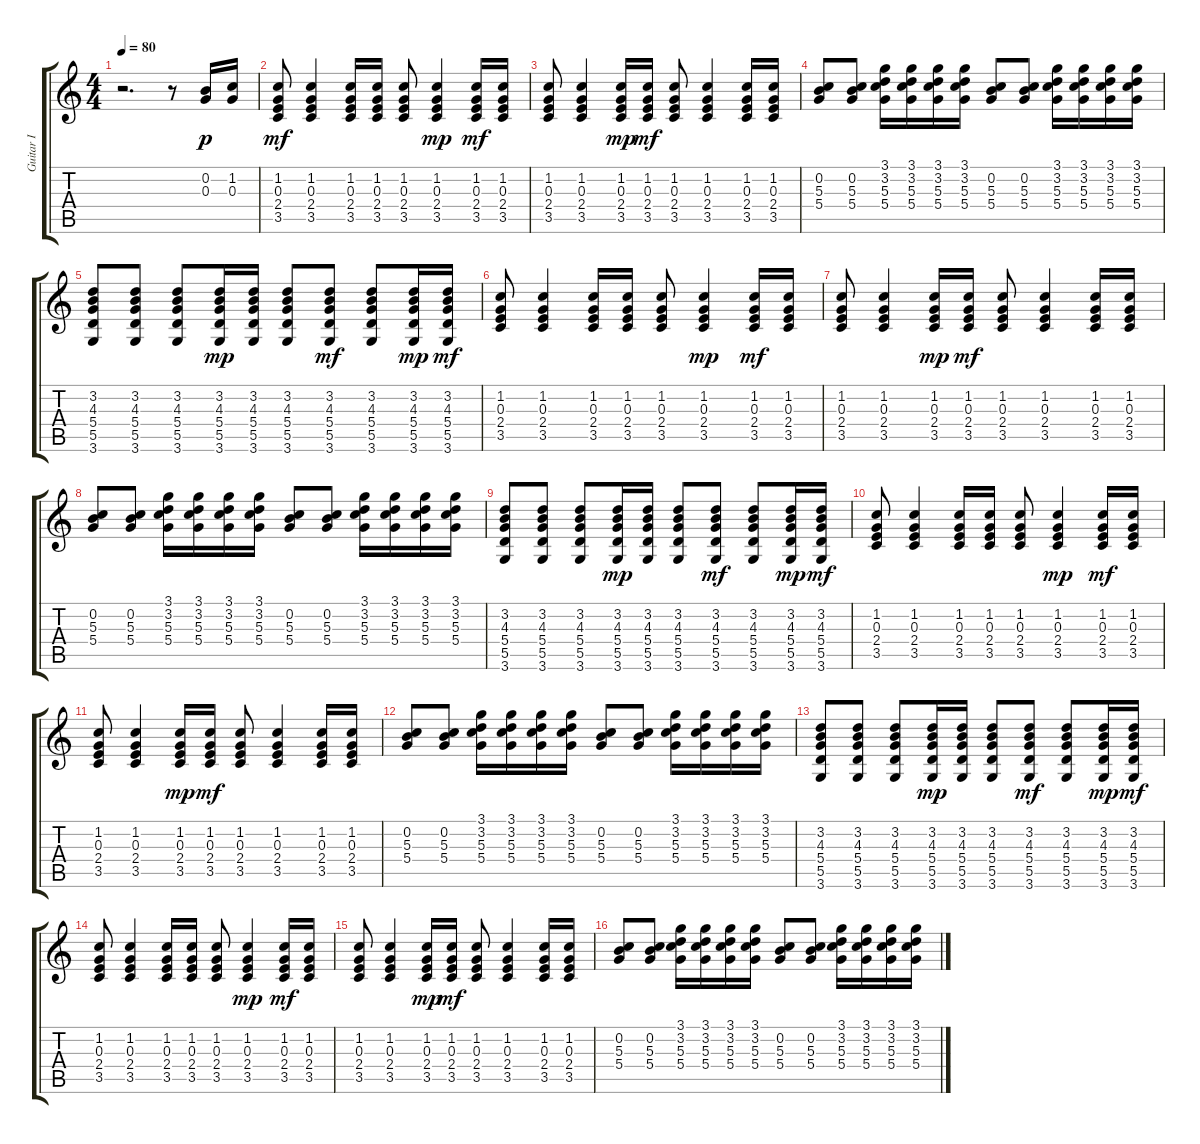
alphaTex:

\track ("Guitar I" "Guitar I") {instrument electricguitarclean}
\staff {score tabs}
\tuning (E4 B3 G3 D3 A2 E2) {hide}
\ts (4 4)
\tempo 80
\clef g2
\ks c
r.2{d dy p instrument electricguitarclean} r.8 (0.2 0.3).16 (1.2 0.3).16 |
(1.2 0.3 2.4 3.5).8{dy mf} (1.2 0.3 2.4 3.5).4 (1.2 0.3 2.4 3.5).16 (1.2 0.3 2.4 3.5).16 (1.2 0.3 2.4 3.5).8 (1.2 0.3 2.4 3.5).4{dy mp} (1.2 0.3 2.4 3.5).16{dy mf} (1.2 0.3 2.4 3.5).16 |
(1.2 0.3 2.4 3.5).8 (1.2 0.3 2.4 3.5).4 (1.2 0.3 2.4 3.5).16{dy mp} (1.2 0.3 2.4 3.5).16{dy mf} (1.2 0.3 2.4 3.5).8 (1.2 0.3 2.4 3.5).4 (1.2 0.3 2.4 3.5).16 (1.2 0.3 2.4 3.5).16 |
(0.2 5.3 5.4).8 (0.2 5.3 5.4).8 (3.1 3.2 5.3 5.4).16 (3.1 3.2 5.3 5.4).16 (3.1 3.2 5.3 5.4).16 (3.1 3.2 5.3 5.4).16 (0.2 5.3 5.4).8 (0.2 5.3 5.4).8 (3.1 3.2 5.3 5.4).16 (3.1 3.2 5.3 5.4).16 (3.1 3.2 5.3 5.4).16 (3.1 3.2 5.3 5.4).16 |
(3.2 4.3 5.4 5.5 3.6).8 (3.2 4.3 5.4 5.5 3.6).8 (3.2 4.3 5.4 5.5 3.6).8 (3.2 4.3 5.4 5.5 3.6).16{dy mp} (3.2 4.3 5.4 5.5 3.6).16 (3.2 4.3 5.4 5.5 3.6).8 (3.2 4.3 5.4 5.5 3.6).8{dy mf} (3.2 4.3 5.4 5.5 3.6).8 (3.2 4.3 5.4 5.5 3.6).16{dy mp} (3.2 4.3 5.4 5.5 3.6).16{dy mf} |
(1.2 0.3 2.4 3.5).8 (1.2 0.3 2.4 3.5).4 (1.2 0.3 2.4 3.5).16 (1.2 0.3 2.4 3.5).16 (1.2 0.3 2.4 3.5).8 (1.2 0.3 2.4 3.5).4{dy mp} (1.2 0.3 2.4 3.5).16{dy mf} (1.2 0.3 2.4 3.5).16 |
(1.2 0.3 2.4 3.5).8 (1.2 0.3 2.4 3.5).4 (1.2 0.3 2.4 3.5).16{dy mp} (1.2 0.3 2.4 3.5).16{dy mf} (1.2 0.3 2.4 3.5).8 (1.2 0.3 2.4 3.5).4 (1.2 0.3 2.4 3.5).16 (1.2 0.3 2.4 3.5).16 |
(0.2 5.3 5.4).8 (0.2 5.3 5.4).8 (3.1 3.2 5.3 5.4).16 (3.1 3.2 5.3 5.4).16 (3.1 3.2 5.3 5.4).16 (3.1 3.2 5.3 5.4).16 (0.2 5.3 5.4).8 (0.2 5.3 5.4).8 (3.1 3.2 5.3 5.4).16 (3.1 3.2 5.3 5.4).16 (3.1 3.2 5.3 5.4).16 (3.1 3.2 5.3 5.4).16 |
(3.2 4.3 5.4 5.5 3.6).8 (3.2 4.3 5.4 5.5 3.6).8 (3.2 4.3 5.4 5.5 3.6).8 (3.2 4.3 5.4 5.5 3.6).16{dy mp} (3.2 4.3 5.4 5.5 3.6).16 (3.2 4.3 5.4 5.5 3.6).8 (3.2 4.3 5.4 5.5 3.6).8{dy mf} (3.2 4.3 5.4 5.5 3.6).8 (3.2 4.3 5.4 5.5 3.6).16{dy mp} (3.2 4.3 5.4 5.5 3.6).16{dy mf} |
(1.2 0.3 2.4 3.5).8 (1.2 0.3 2.4 3.5).4 (1.2 0.3 2.4 3.5).16 (1.2 0.3 2.4 3.5).16 (1.2 0.3 2.4 3.5).8 (1.2 0.3 2.4 3.5).4{dy mp} (1.2 0.3 2.4 3.5).16{dy mf} (1.2 0.3 2.4 3.5).16 |
(1.2 0.3 2.4 3.5).8 (1.2 0.3 2.4 3.5).4 (1.2 0.3 2.4 3.5).16{dy mp} (1.2 0.3 2.4 3.5).16{dy mf} (1.2 0.3 2.4 3.5).8 (1.2 0.3 2.4 3.5).4 (1.2 0.3 2.4 3.5).16 (1.2 0.3 2.4 3.5).16 |
(0.2 5.3 5.4).8 (0.2 5.3 5.4).8 (3.1 3.2 5.3 5.4).16 (3.1 3.2 5.3 5.4).16 (3.1 3.2 5.3 5.4).16 (3.1 3.2 5.3 5.4).16 (0.2 5.3 5.4).8 (0.2 5.3 5.4).8 (3.1 3.2 5.3 5.4).16 (3.1 3.2 5.3 5.4).16 (3.1 3.2 5.3 5.4).16 (3.1 3.2 5.3 5.4).16 |
(3.2 4.3 5.4 5.5 3.6).8 (3.2 4.3 5.4 5.5 3.6).8 (3.2 4.3 5.4 5.5 3.6).8 (3.2 4.3 5.4 5.5 3.6).16{dy mp} (3.2 4.3 5.4 5.5 3.6).16 (3.2 4.3 5.4 5.5 3.6).8 (3.2 4.3 5.4 5.5 3.6).8{dy mf} (3.2 4.3 5.4 5.5 3.6).8 (3.2 4.3 5.4 5.5 3.6).16{dy mp} (3.2 4.3 5.4 5.5 3.6).16{dy mf} |
(1.2 0.3 2.4 3.5).8 (1.2 0.3 2.4 3.5).4 (1.2 0.3 2.4 3.5).16 (1.2 0.3 2.4 3.5).16 (1.2 0.3 2.4 3.5).8 (1.2 0.3 2.4 3.5).4{dy mp} (1.2 0.3 2.4 3.5).16{dy mf} (1.2 0.3 2.4 3.5).16 |
(1.2 0.3 2.4 3.5).8 (1.2 0.3 2.4 3.5).4 (1.2 0.3 2.4 3.5).16{dy mp} (1.2 0.3 2.4 3.5).16{dy mf} (1.2 0.3 2.4 3.5).8 (1.2 0.3 2.4 3.5).4 (1.2 0.3 2.4 3.5).16 (1.2 0.3 2.4 3.5).16 |
(0.2 5.3 5.4).8 (0.2 5.3 5.4).8 (3.1 3.2 5.3 5.4).16 (3.1 3.2 5.3 5.4).16 (3.1 3.2 5.3 5.4).16 (3.1 3.2 5.3 5.4).16 (0.2 5.3 5.4).8 (0.2 5.3 5.4).8 (3.1 3.2 5.3 5.4).16 (3.1 3.2 5.3 5.4).16 (3.1 3.2 5.3 5.4).16 (3.1 3.2 5.3 5.4).16
